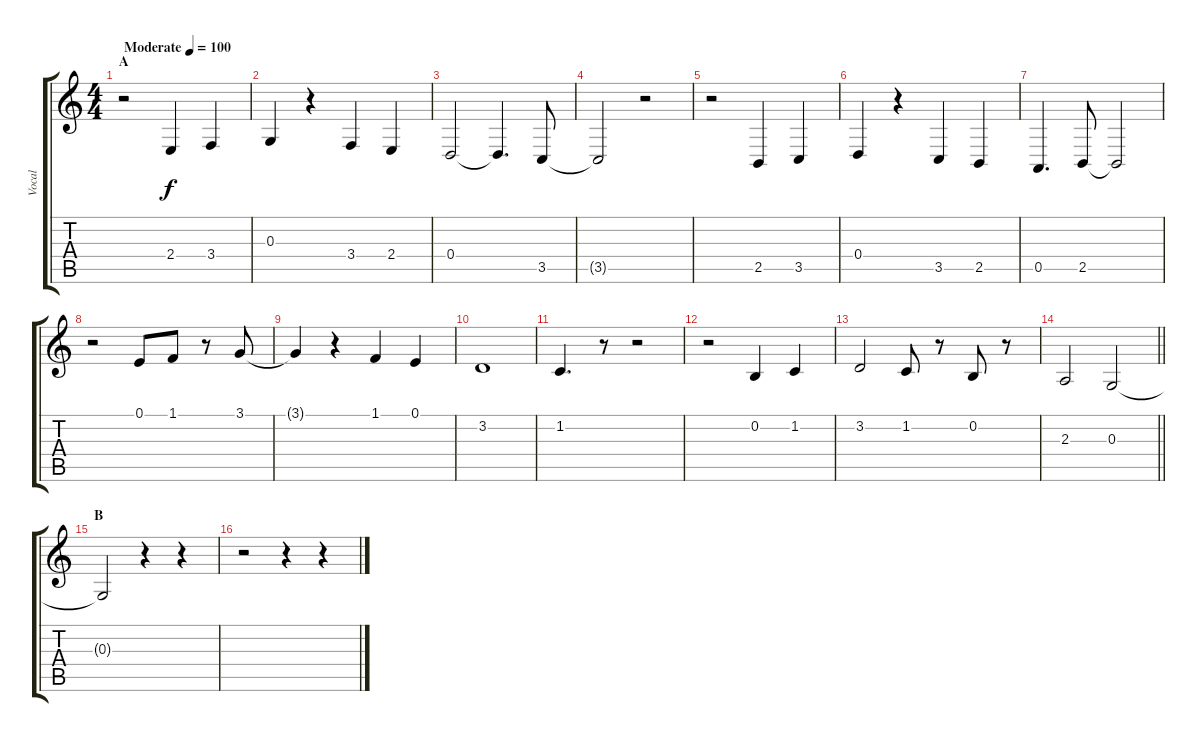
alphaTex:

\track ("Vocal" "Vocal") {instrument tenorsax}
\staff {score tabs}
\tuning (E4 B3 G3 D3 A2 E2) {hide}
\ts (4 4)
\section ("" "A")
\tempo (100 "Moderate")
\clef g2
\ks c
r.2{dy f instrument tenorsax} 2.4.4 3.4.4 |
0.3.4 r.4 3.4.4 2.4.4 |
0.4.2 0.4{t}.4{d} 3.5.8 |
3.5{t}.2 r.2 |
r.2 2.5.4 3.5.4 |
0.4.4 r.4 3.5.4 2.5.4 |
0.5.4{d} 2.5.8 2.5{t}.2 |
r.2 0.1.8 1.1.8 r.8 3.1.8 |
3.1{t}.4 r.4 1.1.4 0.1.4 |
3.2.1 |
1.2.4{d} r.8 r.2 |
r.2 0.2.4 1.2.4 |
3.2.2 1.2.8 r.8 0.2.8 r.8 |
\barLineRight lightlight
2.3.2 0.3.2 |
\section ("" "B")
0.3{t}.2 r.4 r.4 |
r.2 r.4 r.4
